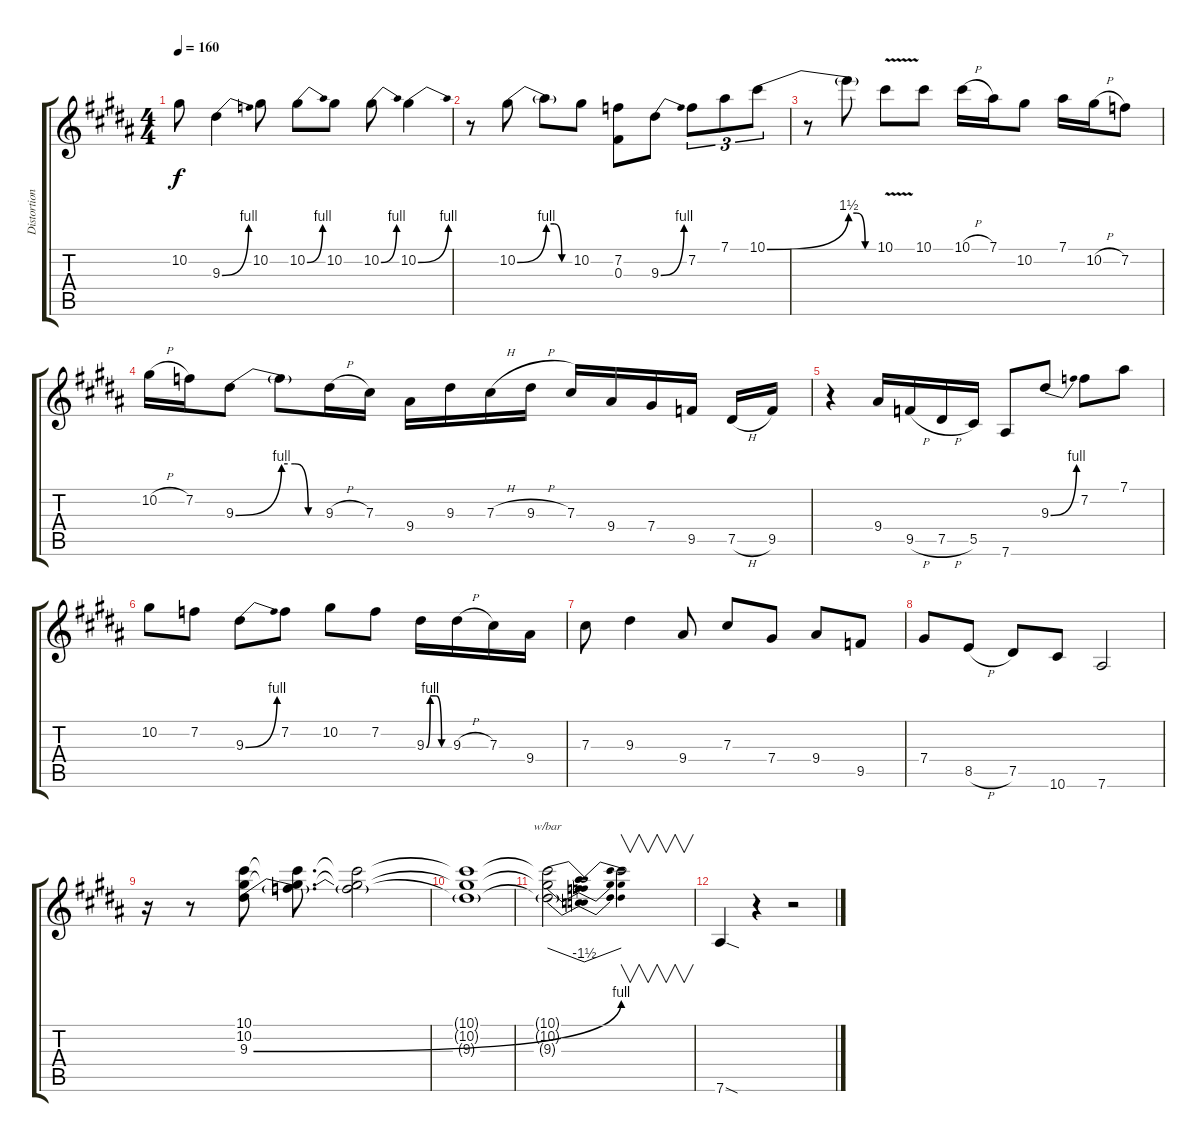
\track ("Distortion Guitar" "Distortion") {instrument overdrivenguitar}
\staff {score tabs}
\tuning (Eb4 Bb3 Gb3 Db3 Ab2 Eb2) {hide}
\ts (4 4)
\tempo 160
\clef g2
\ks b
10.2.8{dy f} 9.3{be (bend 0 0 60 4)}.4 10.2.8 10.2{be (bend 0 0 60 4)}.8 10.2.8 10.2{be (bend 0 0 60 4)}.8 10.2{be (bend 0 0 60 4)}.4 |
\ks g#minor
r.8 10.2{be (bend 0 0 60 4)}.8 10.2{be (custom 0 4 20 4 40 0 60 0) t}.8 10.2.8 (7.2 0.3).8 9.3{be (bend 0 0 60 4)}.8 7.2.8{tu (3 2)} 7.1.8{tu (3 2)} 10.1{be (bend 0 0 60 6)}.8{tu (3 2)} |
r.8 10.1{be (custom 0 6 20 6 40 0 60 0) t}.8 10.1{v}.8 10.1.8 10.1{h}.16 7.1.16 10.2.8 7.1.16 10.2{h}.16 7.2.8 |
\ks b
10.2{h}.16 7.2.16 9.3{be (bend 0 0 60 4)}.8 9.3{be (custom 0 4 20 4 40 0 60 0) t}.8 9.3{h}.16 7.3.16 9.4.16 9.3.16 7.3{h}.16 9.3{h}.16 7.3.16 9.4.16 7.4.16 9.5.16 7.5{h}.16 9.5.16 |
\ks g#minor
r.4 9.4.16 9.5{h}.16 7.5{h}.16 5.5.16 7.6.8 9.3{be (bend 0 0 60 4)}.8 7.2.8 7.1.8 |
\ks b
10.2.8 7.2.8 9.3{be (bend 0 0 60 4)}.8 7.2.8 10.2.8 7.2.8 9.3{be (custom 0 0 10 4 25 4 40 0 60 0)}.16 9.3{h}.16 7.3.16 9.4.16 |
\ks g#minor
7.3.8 9.3.4 9.4.8 7.3.8 7.4.8 9.4.8 9.5.8 |
7.4.8 8.5{h}.8 7.5.8 10.6.8 7.6.2 |
\ks b
r.16 r.8 (10.1 10.2 9.3{be (bend 0 0 60 4)}).8 (10.1{t} 10.2{t} 9.3{t}).8{d} (10.1{t} 10.2{t} 9.3{t}).2 |
\ks g#minor
(10.1{t} 10.2{t} 9.3{t}).1 |
(10.1{t} 10.2{t} 9.3{t}).2{tbe (dip default 0 0 30 -6 60 0)} 10.1{t}.2{v} |
7.6{sod}.4 r.4 r.2
